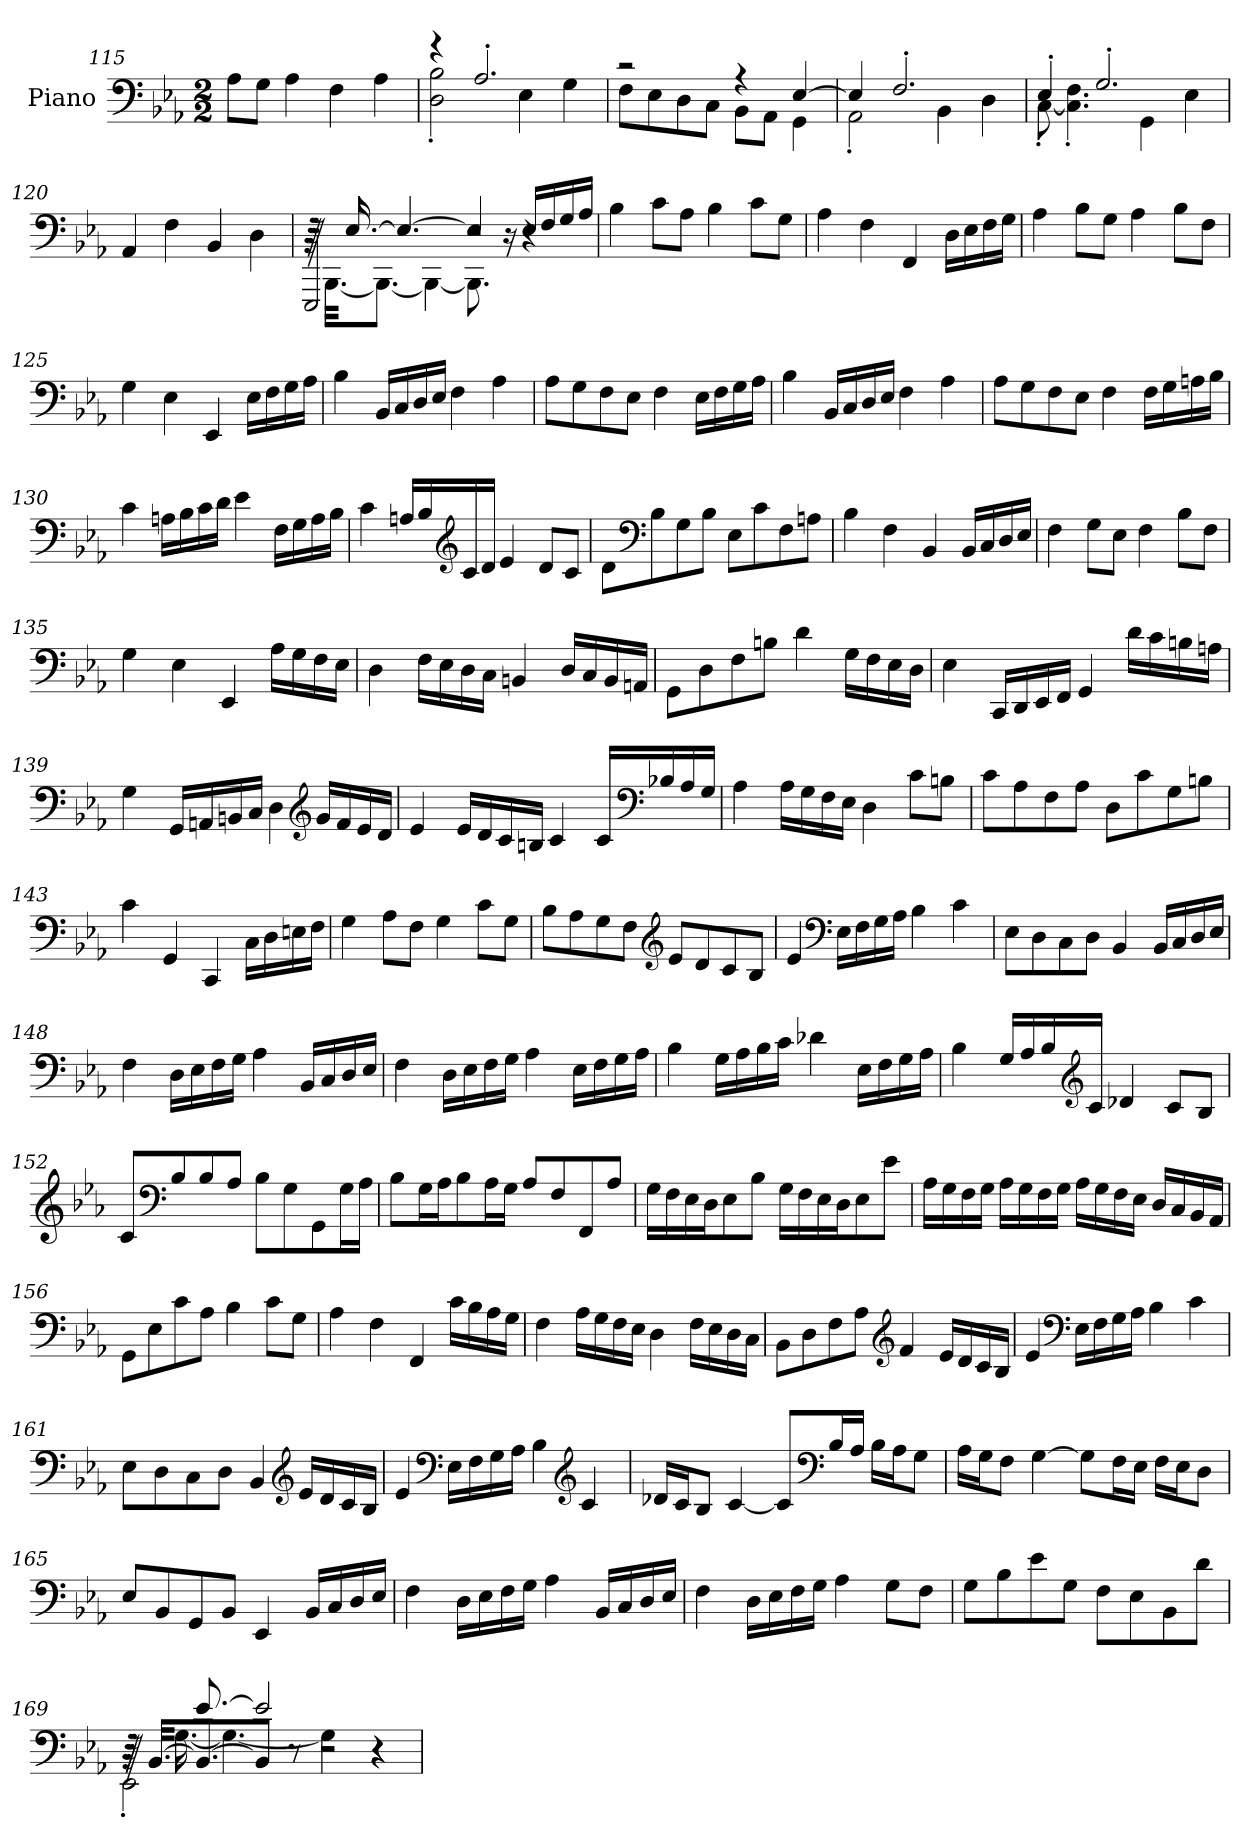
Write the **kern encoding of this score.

**kern
*part1
*staff1
*I"Piano
*I'Pno.
*clefF4
*k[b-e-a-]
*M2/2
=115
8A-\L
8G\J
4A-\
4F\
4A-\
=116
*^
4r	2D\' 2B-\'
2.A-'/	.
.	4E-\
.	4G\
=117	=117
2r	8F\L
.	8E-\
.	8D\
.	8C\J
4r	8BB-\L
.	8AA-\J
[4E-/	4GG\
!!LO:LB:g=z	!!
=118	=118
4E-/]	2AA-'\
2.F'/	.
.	4BB-\
.	4D\
=119	=119
4E-'/	[8C'\
.	4.C\]' 4.F\'
2.G'/	.
.	4GG\
.	4E-\
*v	*v
=120
4AA-/
4F\
4BB-/
4D\
=121
*^
*	*^
32r	64r	2EEE-'/
.	[32.BBB-\KKL	.
[16.E-/	.	.
.	8.BBB-\J_	.
4.E-/_	.	.
.	4BBB-\_	.
4E-/]	8.BBB-\]	2r
.	16r	.
16E-/LL	4r	.
16F/	.	.
16G/	.	.
16A-/JJ	.	.
*v	*v	*v
=122
4B-\
8c\L
8A-\J
4B-\
8c\L
8G\J
!!LO:LB:g=z
=123
4A-\
4F\
4FF/
16D\LL
16E-\
16F\
16G\JJ
=124
4A-\
8B-\L
8G\J
4A-\
8B-\L
8F\J
=125
4G\
4E-\
4EE-/
16E-\LL
16F\
16G\
16A-\JJ
=126
4B-\
16BB-/LL
16C/
16D/
16E-/JJ
4F\
4A-\
=127
8A-\L
8G\
8F\
8E-\J
4F\
16E-\LL
16F\
16G\
16A-\JJ
!!LO:LB:g=z
=128
4B-\
16BB-/LL
16C/
16D/
16E-/JJ
4F\
4A-\
=129
8A-\L
8G\
8F\
8E-\J
4F\
16F\LL
16G\
16An\
16B-\JJ
=130
4c\
16An\LL
16B-\
16c\
16d\JJ
4e-\
16F\LL
16G\
16A\
16B-\JJ
=131
4c\
16An/LL
16B-/
*clefG2
16c/
16d/JJ
4e-/
8d/L
8c/J
!!LO:LB:g=z
=132
8d\L
*clefF4
8B-\
8G\
8B-\J
8E-\L
8c\
8F\
8An\J
=133
4B-\
4F\
4BB-/
16BB-/LL
16C/
16D/
16E-/JJ
=134
4F\
8G\L
8E-\J
4F\
8B-\L
8F\J
=135
4G\
4E-\
4EE-/
16A-\LL
16G\
16F\
16E-\JJ
=136
4D\
16F\LL
16E-\
16D\
16C\JJ
4BBn/
16D/LL
16C/
16BB/
16AAn/JJ
!!LO:LB:g=z
=137
8GG\L
8D\
8F\
8Bn\J
4d\
16G\LL
16F\
16E-\
16D\JJ
=138
4E-\
16CC/LL
16DD/
16EE-/
16FF/JJ
4GG/
16d\LL
16c\
16Bn\
16An\JJ
=139
4G\
16GG/LL
16AAn/
16BBn/
16C/JJ
4D\
*clefG2
16g/LL
16f/
16e-/
16d/JJ
!!LO:LB:g=z
=140
4e-/
16e-/LL
16d/
16c/
16Bn/JJ
4c/
16c/LL
*clefF4
16B-X/
16A-/
16G/JJ
=141
4A-\
16A-\LL
16G\
16F\
16E-\JJ
4D\
8c\L
8Bn\J
=142
8c\L
8A-\
8F\
8A-\J
8D\L
8c\
8G\
8Bn\J
=143
4c\
4GG/
4CC/
16C\LL
16D\
16En\
16F\JJ
!!LO:LB:g=z
=144
4G\
8A-\L
8F\J
4G\
8c\L
8G\J
=145
8B-\L
8A-\
8G\
8F\J
*clefG2
8e-/L
8d/
8c/
8B-/J
=146
4e-/
*clefF4
16E-\LL
16F\
16G\
16A-\JJ
4B-\
4c\
=147
8E-\L
8D\
8C\
8D\J
4BB-/
16BB-/LL
16C/
16D/
16E-/JJ
!!LO:PB:g=z
=148
4F\
16D\LL
16E-\
16F\
16G\JJ
4A-\
16BB-/LL
16C/
16D/
16E-/JJ
=149
4F\
16D\LL
16E-\
16F\
16G\JJ
4A-\
16E-\LL
16F\
16G\
16A-\JJ
=150
4B-\
16G\LL
16A-\
16B-\
16c\JJ
4d-X\
16E-\LL
16F\
16G\
16A-\JJ
=151
4B-\
16G/LL
16A-/
16B-/
*clefG2
16c/JJ
4d-X/
8c/L
8B-/J
!!LO:LB:g=z
=152
8c/L
*clefF4
8B-/
8B-/
8A-/J
8B-\L
8G\
8GG\
16G\L
16A-\JJ
=153
8B-\L
16G\L
16A-\J
8B-\
16A-\L
16G\JJ
8A-/L
8F/
8FF/
8A-/J
=154
16G\LL
16F\
16E-\
16D\J
8E-\
8B-\J
16G\LL
16F\
16E-\
16D\J
8E-\
8e-\J
!!LO:LB:g=z
=155
16A-\LL
16G\
16F\
16G\JJ
16A-\LL
16G\
16F\
16G\JJ
16A-\LL
16G\
16F\
16E-\JJ
16D/LL
16C/
16BB-/
16AA-/JJ
=156
8GG\L
8E-\
8c\
8A-\J
4B-\
8c\L
8G\J
=157
4A-\
4F\
4FF/
16c\LL
16B-\
16A-\
16G\JJ
=158
4F\
16A-\LL
16G\
16F\
16E-\JJ
4D\
16F\LL
16E-\
16D\
16C\JJ
!!LO:LB:g=z
=159
8BB-\L
8D\
8F\
8A-\J
*clefG2
4f/
16e-/LL
16d/
16c/
16B-/JJ
=160
4e-/
*clefF4
16E-\LL
16F\
16G\
16A-\JJ
4B-\
4c\
=161
8E-\L
8D\
8C\
8D\J
4BB-/
*clefG2
16e-/LL
16d/
16c/
16B-/JJ
=162
4e-/
*clefF4
16E-\LL
16F\
16G\
16A-\JJ
4B-\
*clefG2
4c/
!!LO:LB:g=z
=163
16d-X/LL
16c/J
8B-/J
[4c/
8c/L]
*clefF4
16B-/L
16A-/JJ
16B-\LL
16A-\J
8G\J
=164
16A-\LL
16G\J
8F\J
[4G\
8G\L]
16F\L
16E-\JJ
16F\LL
16E-\J
8D\J
=165
8E-/L
8BB-/
8GG/
8BB-/J
4EE-/
16BB-/LL
16C/
16D/
16E-/JJ
=166
4F\
16D\LL
16E-\
16F\
16G\JJ
4A-\
16BB-/LL
16C/
16D/
16E-/JJ
!!LO:LB:g=z
=167
4F\
16D\LL
16E-\
16F\
16G\JJ
4A-\
8G\L
8F\J
=168
8G\L
*MM165
8B-\
*MM162
8e-\
*MM160
8G\J
*MM155
8F\L
*MM150
8E-\
*MM139
8BB-\
*MM128
8d\J
=169
*MM106
*^
*	*^
*	*	*^
16r	32r	64r	2EE-'\
.	.	[32.BB-/KKL	.
.	[16.G\	.	.
[8.e-/	.	8.BB-/_	.
.	4.G\_	.	.
2e-/]	.	8BB-/J]	.
.	.	8r	.
.	4G\]	2r	2r
4r	4r	.	.
*v	*v	*v	*v
=
*-
